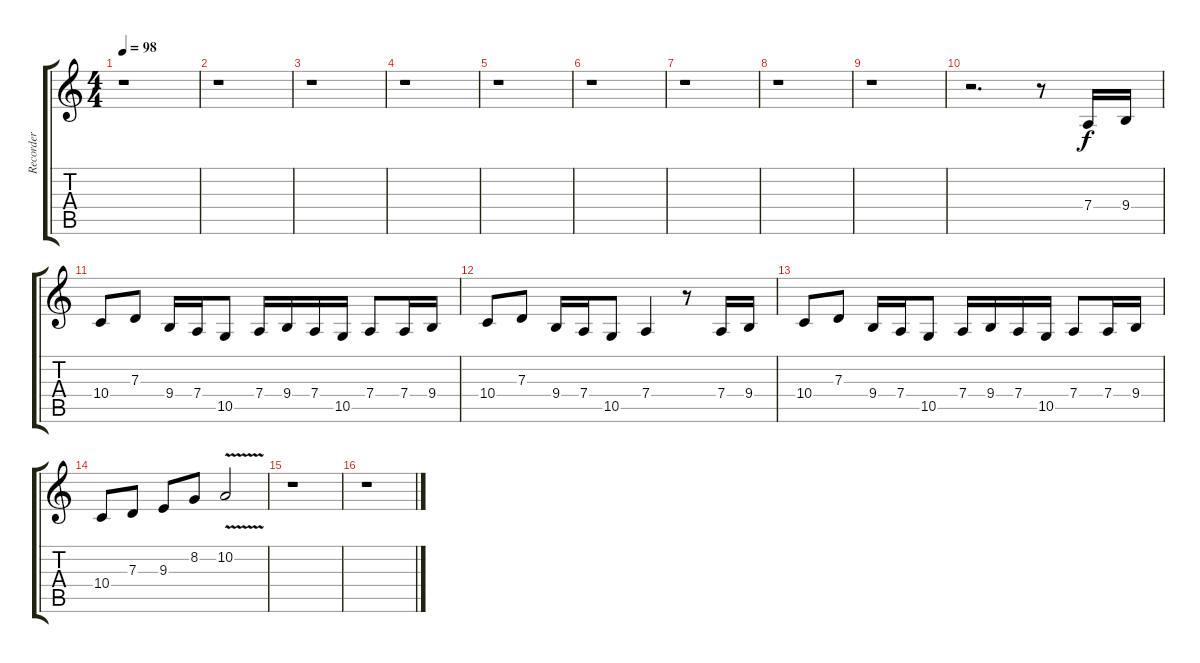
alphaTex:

\track ("Recorder" "Recorder") {instrument recorder}
\staff {score tabs}
\tuning (E4 B3 G3 D3 A2 E2) {hide}
\ts (4 4)
\tempo 98
\clef g2
\ks c
r.1{dy f} |
r.1 |
r.1 |
r.1 |
r.1 |
r.1 |
r.1 |
r.1 |
r.1 |
r.2{d} r.8 7.4.16 9.4.16 |
10.4.8 7.3.8 9.4.16 7.4.16 10.5.8 7.4.16 9.4.16 7.4.16 10.5.16 7.4.8 7.4.16 9.4.16 |
10.4.8 7.3.8 9.4.16 7.4.16 10.5.8 7.4.4 r.8 7.4.16 9.4.16 |
10.4.8 7.3.8 9.4.16 7.4.16 10.5.8 7.4.16 9.4.16 7.4.16 10.5.16 7.4.8 7.4.16 9.4.16 |
10.4.8 7.3.8 9.3.8 8.2.8 10.2{v}.2 |
r.1 |
r.1
